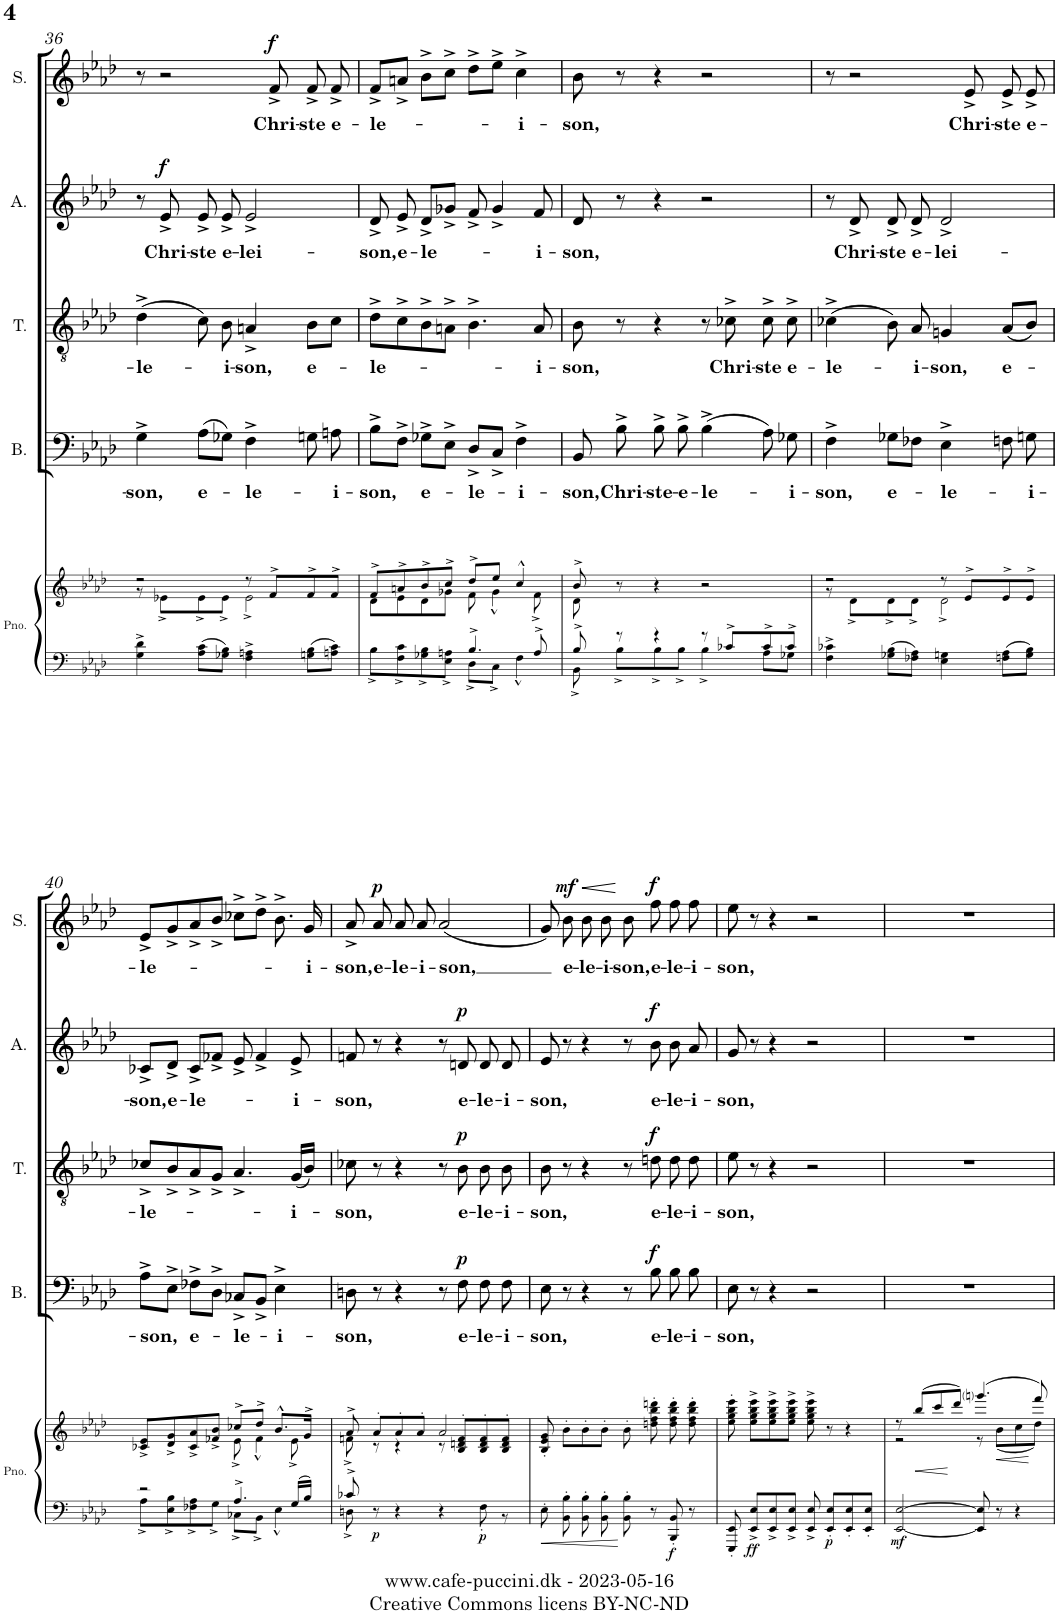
**kern	**kern	**dynam	**kern	**text	**dynam	**kern	**text	**dynam	**kern	**text	**dynam	**kern	**text	**dynam
*part5	*part5	*part5	*part4	*part4	*part4	*part3	*part3	*part3	*part2	*part2	*part2	*part1	*part1	*part1
*staff6	*staff5	*staff5/6	*staff4	*staff4	*staff4	*staff3	*staff3	*staff3	*staff2	*staff2	*staff2	*staff1	*staff1	*staff1
*I"Piano	*	*	*I"Bass	*	*	*I"Tenor	*	*	*I"Alto	*	*	*I"Soprano	*	*
*I'Pno.	*	*	*I'B.	*	*	*I'T.	*	*	*I'A.	*	*	*I'S.	*	*
!!LO:PB:g=z
*clefF4	*clefG2	*	*clefF4	*	*	*clefGv2	*	*	*clefG2	*	*	*clefG2	*	*
*k[b-e-a-d-]	*k[b-e-a-d-]	*	*k[b-e-a-d-]	*	*	*k[b-e-a-d-]	*	*	*k[b-e-a-d-]	*	*	*k[b-e-a-d-]	*	*
*M4/4	*M4/4	*	*M4/4	*	*	*M4/4	*	*	*M4/4	*	*	*M4/4	*	*
=36	=36	=36	=36	=36	=36	=36	=36	=36	=36	=36	=36	=36	=36	=36
*	*^	*	*	*	*	*	*	*	*	*	*	*	*	*
!	!	!	!	!	!LO:LY:b	!	!	!LO:LY:b	!	!	!	!	!	!	!
4G\^ 4d-\^	2r	8r	.	4G^\	-son,	.	(4d-^\	-le-	.	8r	.	.	8r	.	.
!	!	!	!	!	!	!	!	!	!	!	!LO:LY:b	!LO:DY:a	!	!	!
.	.	8e-X^\L	.	.	.	.	.	.	.	8e-^/	Chri-	f	2r	.	.
!	!	!	!	!	!LO:LY:b	!	!	!	!	!	!LO:LY:b	!	!	!	!
8A-\ 8c\L	.	8e-^\	.	(8A-\L	e-	.	8c\)	.	.	8e-^/	-ste	.	.	.	.
!	!	!	!	!	!	!	!	!LO:LY:b	!	!	!LO:LY:b	!	!	!	!
8G-X\ 8B-\J	.	8e-^\J	.	8G-X\J)	.	.	8B-\	-i-	.	8e-^/	e-	.	.	.	.
!	!	!	!	!	!LO:LY:b	!	!	!LO:LY:b	!	!	!LO:LY:b	!	!	!	!
4F\^ 4An\^	8r	2e-^\	.	4F^\	-le-	.	4An^/	-son,	.	2e-^/	-lei-	.	.	.	.
!	!	!	!	!	!	!	!	!	!	!	!	!	!	!LO:LY:b	!LO:DY:a
.	8f^/L	.	.	.	.	.	.	.	.	.	.	.	8f^/	Chri-	f
!	!	!	!	!	!	!	!	!LO:LY:b	!	!	!	!	!	!LO:LY:b	!
8Gn\ 8B-\L	8f^/	.	.	8Gn\	.	.	8B-\L	-e-	.	.	.	.	8f^/	-ste	.
!	!	!	!	!	!LO:LY:b	!	!	!	!	!	!	!	!	!LO:LY:b	!
8An\ 8c\J	8f^/J	.	.	8An\	-i-	.	8c\J	.	.	.	.	.	8f^/	e-	.
=37	=37	=37	=37	=37	=37	=37	=37	=37	=37	=37	=37	=37	=37	=37	=37
*^	*	*	*	*	*	*	*	*	*	*	*	*	*	*	*
!	!	!	!	!	!	!LO:LY:b	!	!	!LO:LY:b	!	!	!LO:LY:b	!	!	!LO:LY:b	!
2ryy	8B-^\L	8f^/L	8d-\L	.	8B-^\L	-son,	.	8d-^\L	-le-	.	8d-^/	-son,	.	8f^/L	-le-	.
!	!	!	!	!	!	!	!	!	!	!	!	!LO:LY:b	!	!	!	!
.	8F\^ 8c\^	8an^/	8e-\	.	8F^\J	.	.	8c^\	.	.	8e-^/	e-	.	8an^/J	.	.
!	!	!	!	!	!	!LO:LY:b	!	!	!	!	!	!LO:LY:b	!	!	!	!
.	8G-X\^ 8B-\^	8b-^/	8d-\	.	8G-X^\L	e-	.	8B-^\	.	.	8d-^/L	-le-	.	8b-^\L	.	.
.	8E-\^ 8An\^J	8cc^/J	8g-X\J	.	8E-^\J	.	.	8An^\J	.	.	8g-X^/J	.	.	8cc^\J	.	.
!	!	!	!	!	!	!LO:LY:b	!	!	!	!	!	!	!	!	!	!
4.B-^/	8D-^\L	8dd-^/L	8f\	.	8D-^/L	-le-	.	4.B-^\	.	.	8f^/	.	.	8dd-^\L	.	.
.	8C^\J	8ee-/J	4g-^^\	.	8C^/J	.	.	.	.	.	4g-^/	.	.	8ee-^\J	.	.
!	!	!	!	!	!	!LO:LY:b	!	!	!	!	!	!	!	!	!LO:LY:b	!
.	4F^^\	4cc^^/	.	.	4F^\	-i-	.	.	.	.	.	.	.	4cc^\	-i-	.
!	!	!	!	!	!	!	!	!	!LO:LY:b	!	!	!LO:LY:b	!	!	!	!
8A^/	.	.	8f^\	.	.	.	.	8A/	-i-	.	8f/	-i-	.	.	.	.
=38	=38	=38	=38	=38	=38	=38	=38	=38	=38	=38	=38	=38	=38	=38	=38	=38
!	!	!	!	!	!	!LO:LY:b	!	!	!LO:LY:b	!	!	!LO:LY:b	!	!	!LO:LY:b	!
8B-^/	8BB-^\	8b-^/	8d-\	.	8BB-/	-son,	.	8B-\	-son,	.	8d-/	-son,	.	8b-\	-son,	.
!	!	!	!	!	!	!LO:LY:b	!	!	!	!	!	!	!	!	!	!
8r	8B-^\L	8r	8ryy	.	8B-^\	Chri-	.	8r	.	.	8r	.	.	8r	.	.
!	!	!	!	!	!	!LO:LY:b	!	!	!	!	!	!	!	!	!	!
4r	8B-^\	4r	4ryy	.	8B-^\	-ste-	.	4r	.	.	4r	.	.	4r	.	.
!	!	!	!	!	!	!LO:LY:b	!	!	!	!	!	!	!	!	!	!
.	8B-^\J	.	.	.	8B-^\	-e-	.	.	.	.	.	.	.	.	.	.
!	!	!	!	!	!	!LO:LY:b	!	!	!	!	!	!	!	!	!	!
8r	4B-^\	2r	2ryy	.	(4B-^\	-le-	.	8r	.	.	2r	.	.	2r	.	.
!	!	!	!	!	!	!	!	!	!LO:LY:b	!	!	!	!	!	!	!
8c-X^/L	.	.	.	.	.	.	.	8c-X^\	Chri-	.	.	.	.	.	.	.
!	!	!	!	!	!	!	!	!	!LO:LY:b	!	!	!	!	!	!	!
8c-^/	8A-\L	.	.	.	8A-\)	.	.	8c-^\	-ste	.	.	.	.	.	.	.
!	!	!	!	!	!	!LO:LY:b	!	!	!LO:LY:b	!	!	!	!	!	!	!
8c-^/J	8G-X\J	.	.	.	8G-X\	-i-	.	8c-^\	e-	.	.	.	.	.	.	.
=39	=39	=39	=39	=39	=39	=39	=39	=39	=39	=39	=39	=39	=39	=39	=39	=39
!	!	!	!	!	!	!LO:LY:b	!	!	!LO:LY:b	!	!	!	!	!	!	!
*v	*v	*	*	*	*	*	*	*	*	*	*	*	*	*	*	*
4F\^ 4c-X\^	2r	8r	.	4F^\	-son,	.	(4c-X^\	-le-	.	8r	.	.	8r	.	.
!	!	!	!	!	!	!	!	!	!	!	!LO:LY:b	!	!	!	!
.	.	8d-^\L	.	.	.	.	.	.	.	8d-^/	Chri-	.	2r	.	.
!	!	!	!	!	!LO:LY:b	!	!	!	!	!	!LO:LY:b	!	!	!	!
8G-X\ 8B-\L	.	8d-^\	.	8G-X\L	e-	.	8B-\)	.	.	8d-^/	-ste	.	.	.	.
!	!	!	!	!	!	!	!	!LO:LY:b	!	!	!LO:LY:b	!	!	!	!
8F-X\ 8A-\J	.	8d-^\J	.	8F-X\J	.	.	8A-/	-i-	.	8d-^/	e-	.	.	.	.
!	!	!	!	!	!LO:LY:b	!	!	!LO:LY:b	!	!	!LO:LY:b	!	!	!	!
4E-\ 4Gn\	8r	2d-^\	.	4E-^\	-le-	.	4Gn/	-son,	.	2d-^/	-lei-	.	.	.	.
!	!	!	!	!	!	!	!	!	!	!	!	!	!	!LO:LY:b	!
.	8e-^/L	.	.	.	.	.	.	.	.	.	.	.	8e-^/	Chri-	.
!	!	!	!	!	!	!	!	!LO:LY:b	!	!	!	!	!	!LO:LY:b	!
8Fn\ 8A-\L	8e-^/	.	.	8Fn\	.	.	(8A-/L	-e-	.	.	.	.	8e-^/	-ste	.
!	!	!	!	!	!LO:LY:b	!	!	!	!	!	!	!	!	!LO:LY:b	!
8G\ 8B-\J	8e-^/J	.	.	8Gn\	-i-	.	8B-/J)	.	.	.	.	.	8e-^/	e-	.
!!LO:LB:g=z
=40	=40	=40	=40	=40	=40	=40	=40	=40	=40	=40	=40	=40	=40	=40	=40
*^	*	*	*	*	*	*	*	*	*	*	*	*	*	*	*
!	!	!	!	!	!	!LO:LY:b	!	!	!LO:LY:b	!	!	!LO:LY:b	!	!	!LO:LY:b	!
2r	8A-^\L	8c-X/^ 8e-/^L	2ryy	.	8A-^\L	-son,	.	8c-X^/L	-le-	.	8c-X^/L	-son,	.	8e-^/L	-le-	.
!	!	!	!	!	!	!	!	!	!	!	!	!LO:LY:b	!	!	!	!
.	8E-\^ 8B-\^	8d-/^ 8g/^	.	.	8E-^\J	.	.	8B-^/	.	.	8d-^/J	e-	.	8g^/	.	.
!	!	!	!	!	!	!LO:LY:b	!	!	!	!	!	!LO:LY:b	!	!	!	!
.	8F-X\^ 8A-\^	8c-/^ 8a-/^	.	.	8F-X^\L	e-	.	8A-^/	.	.	8c-^/L	-le-	.	8a-^/	.	.
.	8G^\J	8f-X/^ 8b-/^J	.	.	8D-^\J	.	.	8G^/J	.	.	8f-X^/J	.	.	8b-^/J	.	.
!	!	!	!	!	!	!LO:LY:b	!	!	!	!	!	!	!	!	!	!
4.A-^/	8C-X^\L	8cc-X^/L	8e-^\	.	8C-X^/L	-le-	.	4.A-^/	.	.	8e-^/	.	.	8cc-X^\L	.	.
.	8BB-^\J	8dd-^/J	4f-^^\	.	8BB-^/J	.	.	.	.	.	4f-^/	.	.	8dd-^\J	.	.
!	!	!	!	!	!	!LO:LY:b	!	!	!	!	!	!	!	!	!	!
.	4E-^^\	8.b-^^/L	.	.	4E-^\	-i-	.	.	.	.	.	.	.	8.b-^\	.	.
!	!	!	!	!	!	!	!	!	!LO:LY:b	!	!	!LO:LY:b	!	!	!	!
16G/LL	.	.	8e-^\	.	.	.	.	(16G/LL	-i-	.	8e-^/	-i-	.	.	.	.
!	!	!	!	!	!	!	!	!	!	!	!	!	!	!	!LO:LY:b	!
16B-/JJ	.	16g^/Jk	.	.	.	.	.	16B-/JJ)	.	.	.	.	.	16g/	-i-	.
=41	=41	=41	=41	=41	=41	=41	=41	=41	=41	=41	=41	=41	=41	=41	=41	=41
!	!	!	!	!	!	!LO:LY:b	!	!	!LO:LY:b	!	!	!LO:LY:b	!	!	!LO:LY:b	!
8c-X^/	8Dn^\	8a-^/	8fn^\	.	8Dn\	-son,	.	8c-X\	-son,	.	8fn/	-son,	.	8a-^/	-son,	.
!	!	!	!	!LO:DY:b=2	!	!	!	!	!	!	!	!	!	!	!LO:LY:b	!LO:DY:a
8r	8ryy	8a-'/L	8r	p	8r	.	.	8r	.	.	8r	.	.	8a-/	e-	p
!	!	!	!	!	!	!	!	!	!	!	!	!	!	!	!LO:LY:b	!
4r	4ryy	8a-'/	4r	.	4r	.	.	4r	.	.	4r	.	.	8a-/	-le-	.
!	!	!	!	!	!	!	!	!	!	!	!	!	!	!	!LO:LY:b	!
.	.	8a-'/J	.	.	.	.	.	.	.	.	.	.	.	8a-/	-i-	.
!	!	!	!	!	!	!	!	!	!	!	!	!	!	!	!LO:LY:b	!
4r	4ryy	2a-/	8r	.	8r	.	.	8r	.	.	8r	.	.	(2a-/	-son,	.
!	!	!	!	!	!	!LO:LY:b	!LO:DY:a	!	!LO:LY:b	!LO:DY:a	!	!LO:LY:b	!LO:DY:a	!	!	!
.	.	.	8B-/' 8dn/' 8f/'L	.	8F\	e-	p	8B-\	e-	p	8dn/	e-	p	.	.	.
!	!	!	!	!LO:DY:b=2	!	!LO:LY:b	!	!	!LO:LY:b	!	!	!LO:LY:b	!	!	!	!
8ryy	8F'\	.	8B-/' 8d/' 8f/'	p	8F\	-le-	.	8B-\	-le-	.	8d/	-le-	.	.	.	.
!	!	!	!	!	!	!LO:LY:b	!	!	!LO:LY:b	!	!	!LO:LY:b	!	!	!	!
8ryy	8r	.	8B-/' 8d/' 8f/'J	.	8F\	-i-	.	8B-\	-i-	.	8d/	-i-	.	.	.	.
=42	=42	=42	=42	=42	=42	=42	=42	=42	=42	=42	=42	=42	=42	=42	=42	=42
!	!	!	!	!LO:HP:b=2	!	!LO:LY:b	!	!	!LO:LY:b	!	!	!LO:LY:b	!	!	!	!
*v	*v	*	*	*	*	*	*	*	*	*	*	*	*	*	*	*
*	*v	*v	*	*	*	*	*	*	*	*	*	*	*	*	*
8E-'\	8B-/' 8e-/' 8g/'	<	8E-\	-son,	.	8B-\	-son,	.	8e-/	-son,	.	8g/)	.	.
!	!	!	!	!	!	!	!	!	!	!	!	!	!LO:LY:b	!LO:DY:a
8BB-\' 8B-\'	8b-'\L	.	8r	.	.	8r	.	.	8r	.	.	8b-\	e-	mf
!	!	!	!	!	!	!	!	!	!	!	!	!	!LO:LY:b	!LO:HP:b
8BB-\' 8B-\'	8b-'\	.	4r	.	.	4r	.	.	4r	.	.	8b-\	-le-	<
!	!	!	!	!	!	!	!	!	!	!	!	!	!LO:LY:b	!
8BB-\' 8B-\'	8b-'\J	.	.	.	.	.	.	.	.	.	.	8b-\	-i-	.
!	!	!	!	!	!	!	!	!	!	!	!	!	!LO:LY:b	!
8BB-\' 8B-\'	8b-'\	.	8r	.	.	8r	.	.	8r	.	.	8b-\	-son,	[
!	!	!	!	!LO:LY:b	!LO:DY:a	!	!LO:LY:b	!LO:DY:a	!	!LO:LY:b	!LO:DY:a	!	!LO:LY:b	!LO:DY:a
8r	8ddn\' 8ff\' 8bb-\' 8dddn\'	.	8B-\	e-	f	8dn\	e-	f	8b-\	e-	f	8ff\	e-	f
!	!	!LO:DY:b=2	!	!LO:LY:b	!	!	!LO:LY:b	!	!	!LO:LY:b	!	!	!LO:LY:b	!
8BBB-/' 8BB-/'	8dd\' 8ff\' 8bb-\' 8ddd\'	f	8B-\	-le-	.	8d\	-le-	.	8b-\	-le-	.	8ff\	-le-	.
!	!	!	!	!LO:LY:b	!	!	!LO:LY:b	!	!	!LO:LY:b	!	!	!LO:LY:b	!
8r	8dd\' 8ff\' 8bb-\' 8ddd\'	.	8B-\	-i-	.	8d\	-i-	.	8a-/	-i-	.	8ff\	-i-	.
=43	=43	=43	=43	=43	=43	=43	=43	=43	=43	=43	=43	=43	=43	=43
!	!	!	!	!LO:LY:b	!	!	!LO:LY:b	!	!	!LO:LY:b	!	!	!LO:LY:b	!
8EEE-/' 8EE-/'	8ee-\' 8gg\' 8bb-\' 8eee-\'	.	8E-\	-son,	.	8e-\	-son,	.	8g/	-son,	.	8ee-\	-son,	.
!	!	!LO:DY:b=2	!	!	!	!	!	!	!	!	!	!	!	!
8EE-/^ 8E-/^L	8ee-\^ 8gg\^ 8bb-\^ 8eee-\^L	ff	8r	.	.	8r	.	.	8r	.	.	8r	.	.
8EE-/^ 8E-/^	8ee-\^ 8gg\^ 8bb-\^ 8eee-\^	.	4r	.	.	4r	.	.	4r	.	.	4r	.	.
8EE-/^ 8E-/^J	8ee-\^ 8gg\^ 8bb-\^ 8eee-\^J	.	.	.	.	.	.	.	.	.	.	.	.	.
8EE-/^ 8E-/^	8ee-\^ 8gg\^ 8bb-\^ 8eee-\^	.	2r	.	.	2r	.	.	2r	.	.	2r	.	.
!	!	!LO:DY:b=2	!	!	!	!	!	!	!	!	!	!	!	!
8EE-/' 8E-/'L	8r	p	.	.	.	.	.	.	.	.	.	.	.	.
8EE-/' 8E-/'	4r	.	.	.	.	.	.	.	.	.	.	.	.	.
8EE-/' 8E-/'J	.	.	.	.	.	.	.	.	.	.	.	.	.	.
=44	=44	=44	=44	=44	=44	=44	=44	=44	=44	=44	=44	=44	=44	=44
*	*^	*	*	*	*	*	*	*	*	*	*	*	*	*
!	!	!	!LO:DY:b=2	!	!	!	!	!	!	!	!	!	!	!	!
[2EE-/ [2E-/	8r	2r	mf	1r	.	.	1r	.	.	1r	.	.	1r	.	.
!	!	!	!LO:HP:b	!	!	!	!	!	!	!	!	!	!	!	!
.	(8bb-/L	.	<	.	.	.	.	.	.	.	.	.	.	.	.
.	8ccc/	.	.	.	.	.	.	.	.	.	.	.	.	.	.
.	8ddd-/J)	.	[	.	.	.	.	.	.	.	.	.	.	.	.
8EE-/] 8E-/]	(4.gggni/	8r	.	.	.	.	.	.	.	.	.	.	.	.	.
8r	.	(8b-\L	.	.	.	.	.	.	.	.	.	.	.	.	.
4r	.	8cc\	.	.	.	.	.	.	.	.	.	.	.	.	.
.	8fff/)	8dd-\J)	[	.	.	.	.	.	.	.	.	.	.	.	.
*	*v	*v	*	*	*	*	*	*	*	*	*	*	*	*	*
=	=	=	=	=	=	=	=	=	=	=	=	=	=	=
*-	*-	*-	*-	*-	*-	*-	*-	*-	*-	*-	*-	*-	*-	*-
